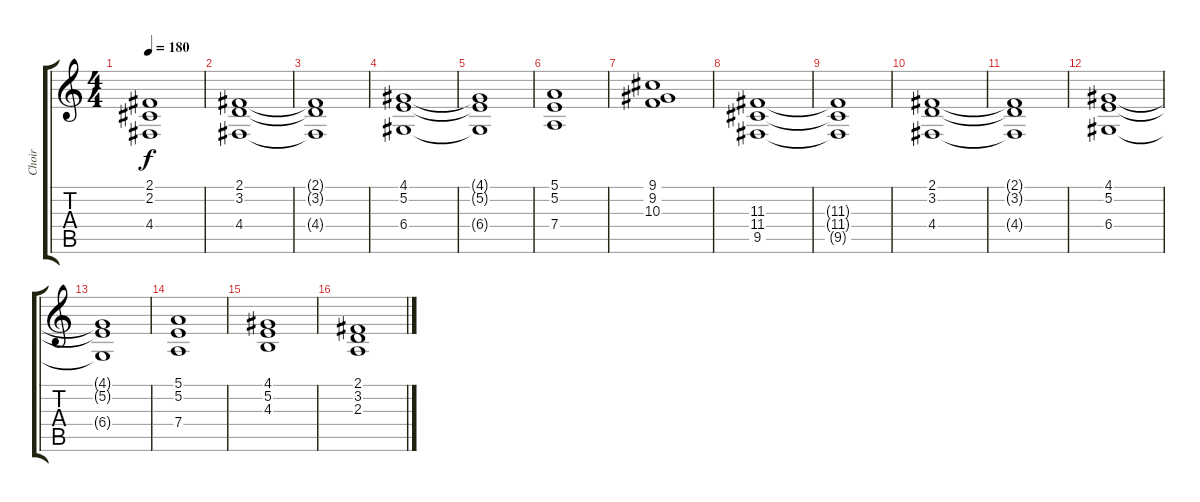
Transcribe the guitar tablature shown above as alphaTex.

\track ("Choir" "Choir") {instrument choiraahs}
\staff {score tabs}
\tuning (E4 B3 G3 D3 A2 E2) {hide}
\ts (4 4)
\tempo 180
\clef g2
\ks c
(2.1{t} 2.2{t} 4.4{t}).1{dy f} |
(2.1 3.2 4.4).1 |
(2.1{t} 3.2{t} 4.4{t}).1 |
(4.1 5.2 6.4).1 |
(4.1{t} 5.2{t} 6.4{t}).1 |
(5.1 5.2 7.4).1 |
(9.1 9.2 10.3).1 |
(11.3 11.4 9.5).1 |
(11.3{t} 11.4{t} 9.5{t}).1 |
(2.1 3.2 4.4).1 |
(2.1{t} 3.2{t} 4.4{t}).1 |
(4.1 5.2 6.4).1 |
(4.1{t} 5.2{t} 6.4{t}).1 |
(5.1 5.2 7.4).1 |
(4.1 5.2 4.3).1 |
(2.1 3.2 2.3).1
